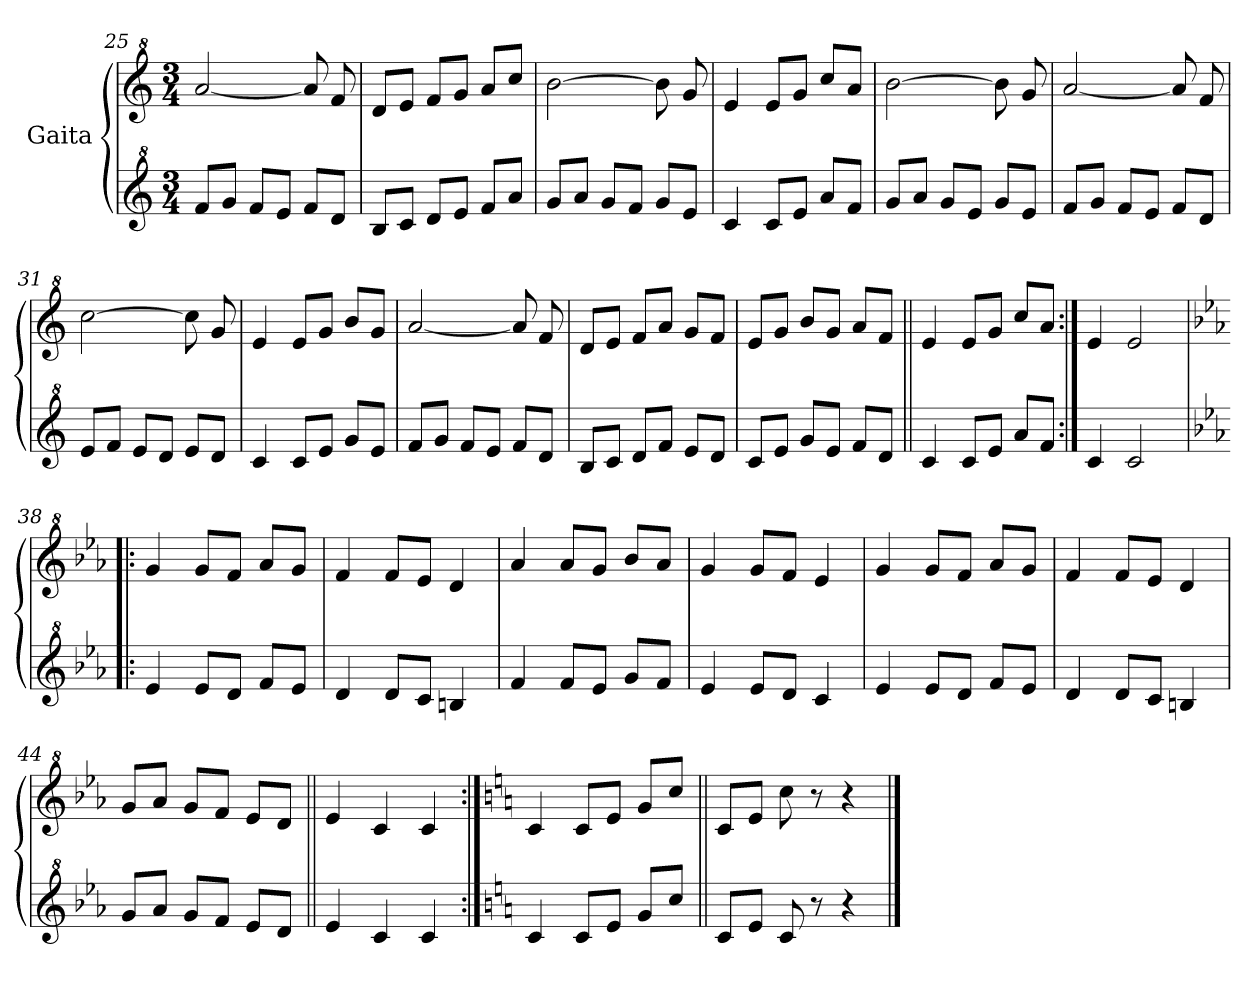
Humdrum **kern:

**kern	**kern
*part2	*part1
*staff2	*staff1
*I"Gaita	*I"Gaita
*clefG^2	*clefG^2
*k[]	*k[]
*M3/4	*M3/4
=25	=25
8ff/L	[2aa/
8gg/J	.
8ff/L	.
8ee/J	.
8ff/L	8aa/]
8dd/J	8ff/
=26	=26
8b/L	8dd/L
8cc/J	8ee/J
8dd/L	8ff/L
8ee/J	8gg/J
8ff/L	8aa/L
8aa/J	8ccc/J
=27	=27
8gg/L	[2bb\
8aa/J	.
8gg/L	.
8ff/J	.
8gg/L	8bb\]
8ee/J	8gg/
=28	=28
4cc/	4ee/
8cc/L	8ee/L
8ee/J	8gg/J
8aa/L	8ccc/L
8ff/J	8aa/J
!!LO:LB:g=z
=29	=29
8gg/L	[2bb\
8aa/J	.
8gg/L	.
8ee/J	.
8gg/L	8bb\]
8ee/J	8gg/
=30	=30
8ff/L	[2aa/
8gg/J	.
8ff/L	.
8ee/J	.
8ff/L	8aa/]
8dd/J	8ff/
=31	=31
8ee/L	[2ccc\
8ff/J	.
8ee/L	.
8dd/J	.
8ee/L	8ccc\]
8dd/J	8gg/
=32	=32
4cc/	4ee/
8cc/L	8ee/L
8ee/J	8gg/J
8gg/L	8bb/L
8ee/J	8gg/J
=33	=33
8ff/L	[2aa/
8gg/J	.
8ff/L	.
8ee/J	.
8ff/L	8aa/]
8dd/J	8ff/
=34	=34
8b/L	8dd/L
8cc/J	8ee/J
8dd/L	8ff/L
8ff/J	8aa/J
8ee/L	8gg/L
8dd/J	8ff/J
=35	=35
8cc/L	8ee/L
8ee/J	8gg/J
8gg/L	8bb/L
8ee/J	8gg/J
8ff/L	8aa/L
8dd/J	8ff/J
!!LO:LB:g=z
=36||	=36||
4cc/	4ee/
8cc/L	8ee/L
8ee/J	8gg/J
8aa/L	8ccc/L
8ff/J	8aa/J
=37:|!	=37:|!
4cc/	4ee/
2cc/	2ee/
=38!|:	=38!|:
*k[b-e-a-]	*k[b-e-a-]
4ee-/	4gg/
8ee-/L	8gg/L
8dd/J	8ff/J
8ff/L	8aa-/L
8ee-/J	8gg/J
=39	=39
4dd/	4ff/
8dd/L	8ff/L
8cc/J	8ee-/J
4bn/	4dd/
=40	=40
4ff/	4aa-/
8ff/L	8aa-/L
8ee-/J	8gg/J
8gg/L	8bb-/L
8ff/J	8aa-/J
=41	=41
4ee-/	4gg/
8ee-/L	8gg/L
8dd/J	8ff/J
4cc/	4ee-/
=42	=42
4ee-/	4gg/
8ee-/L	8gg/L
8dd/J	8ff/J
8ff/L	8aa-/L
8ee-/J	8gg/J
=43	=43
4dd/	4ff/
8dd/L	8ff/L
8cc/J	8ee-/J
4bn/	4dd/
!!LO:PB:g=z
=44	=44
8gg/L	8gg/L
8aa-/J	8aa-/J
8gg/L	8gg/L
8ff/J	8ff/J
8ee-/L	8ee-/L
8dd/J	8dd/J
=45||	=45||
4ee-/	4ee-/
4cc/	4cc/
4cc/	4cc/
=46:|!	=46:|!
*k[]	*k[]
4cc/	4cc/
8cc/L	8cc/L
8ee/J	8ee/J
8gg/L	8gg/L
8ccc/J	8ccc/J
=47||	=47||
8cc/L	8cc/L
8ee/J	8ee/J
8cc/	8ccc\
8r	8r
4r	4r
==	==
*-	*-
